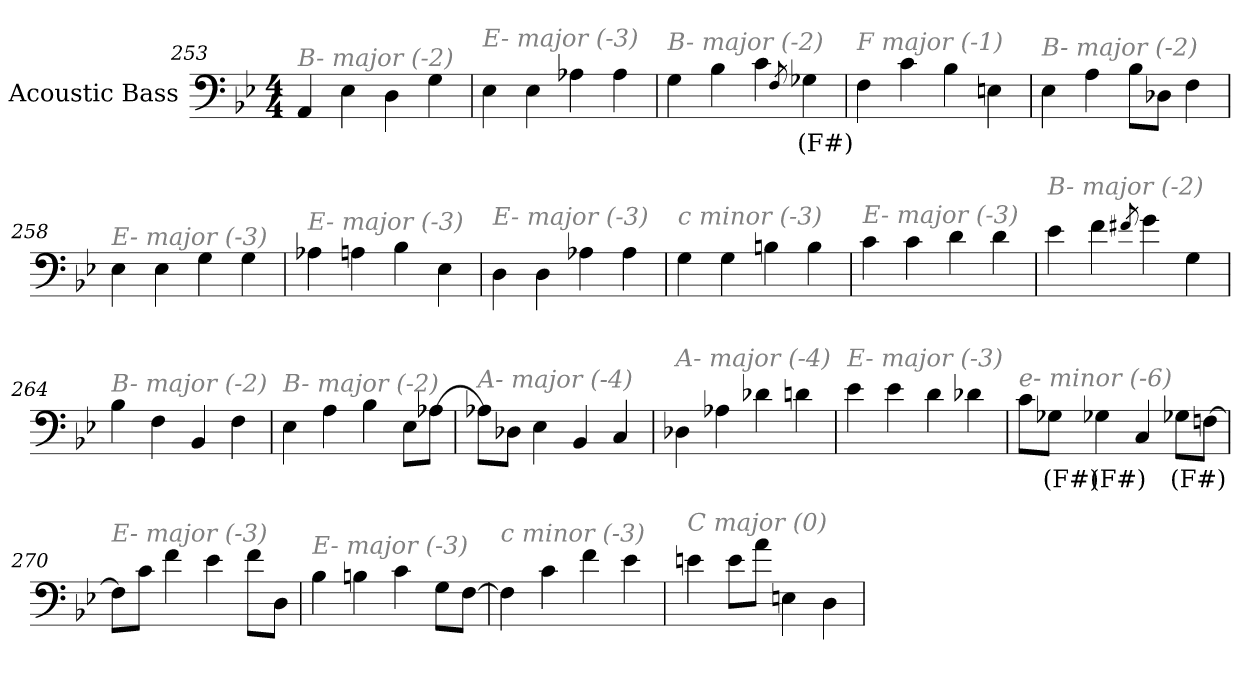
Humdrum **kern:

**kern	**text
*part1	*part1
*staff1	*staff1
*I"Acoustic Bass	*
*clefF4	*
*ITrd7c12	*
*k[b-e-]	*
*B-:	*
*M4/4	*
=253	=253
!LO:TX:i:color=#808080:t=B- major (-2)	!
4AAA	.
4EE-	.
4DD	.
4GG	.
=254	=254
!LO:TX:i:color=#808080:t=E- major (-3)	!
4EE-	.
4EE-	.
4AA-X	.
4AA-	.
=255	=255
!LO:TX:i:color=#808080:t=B- major (-2)	!
4GG	.
4BB-	.
4C	.
8qFF	.
4GG-Xi	(F#)
=256	=256
!LO:TX:i:color=#808080:t=F major (-1)	!
4FF	.
4C	.
4BB-	.
4EEn	.
=257	=257
!LO:TX:i:color=#808080:t=B- major (-2)	!
4EE-	.
4AA	.
8BB-L	.
8DD-XJ	.
4FF	.
=258	=258
!LO:TX:i:color=#808080:t=E- major (-3)	!
4EE-	.
4EE-	.
4GG	.
4GG	.
=259	=259
!LO:TX:i:color=#808080:t=E- major (-3)	!
4AA-X	.
4AAn	.
4BB-	.
4EE-	.
=260	=260
!LO:TX:i:color=#808080:t=E- major (-3)	!
4DD	.
4DD	.
4AA-X	.
4AA-	.
=261	=261
!LO:TX:i:color=#808080:t=c minor (-3)	!
4GG	.
4GG	.
4BBn	.
4BB	.
=262	=262
!LO:TX:i:color=#808080:t=E- major (-3)	!
4C	.
4C	.
4D	.
4D	.
=263	=263
!LO:TX:i:color=#808080:t=B- major (-2)	!
4E-	.
4F	.
8qF#X	.
4G	.
4GG	.
=264	=264
!LO:TX:i:color=#808080:t=B- major (-2)	!
4BB-	.
4FF	.
4BBB-	.
4FF	.
=265	=265
!LO:TX:i:color=#808080:t=B- major (-2)	!
4EE-	.
4AA	.
4BB-	.
8EE-L	.
[8AA-XJ	.
=266	=266
!LO:TX:i:color=#808080:t=A- major (-4)	!
8AA-XL]	.
8DD-XJ	.
4EE-	.
4BBB-	.
4CC	.
=267	=267
!LO:TX:i:color=#808080:t=A- major (-4)	!
4DD-X	.
4AA-X	.
4D-X	.
4Dn	.
=268	=268
!LO:TX:i:color=#808080:t=E- major (-3)	!
4E-	.
4E-	.
4D	.
4D-X	.
=269	=269
!LO:TX:i:color=#808080:t=e- minor (-6)	!
8CL	.
8GG-XiJ	(F#)
4GG-Xi	(F#)
4CC	.
8GG-XiL	(F#)
[8FFnJ	.
=270	=270
!LO:TX:i:color=#808080:t=E- major (-3)	!
8FFL]	.
8CJ	.
4F	.
4E-	.
8FL	.
8DDJ	.
=271	=271
!LO:TX:i:color=#808080:t=E- major (-3)	!
4BB-	.
4BBn	.
4C	.
8GGL	.
[8FFJ	.
=272	=272
!LO:TX:i:color=#808080:t=c minor (-3)	!
4FF]	.
4C	.
4F	.
4E-	.
=273	=273
!LO:TX:i:color=#808080:t=C major (0)	!
4En	.
8EL	.
8AJ	.
4EEn	.
4DD	.
=	=
*-	*-
